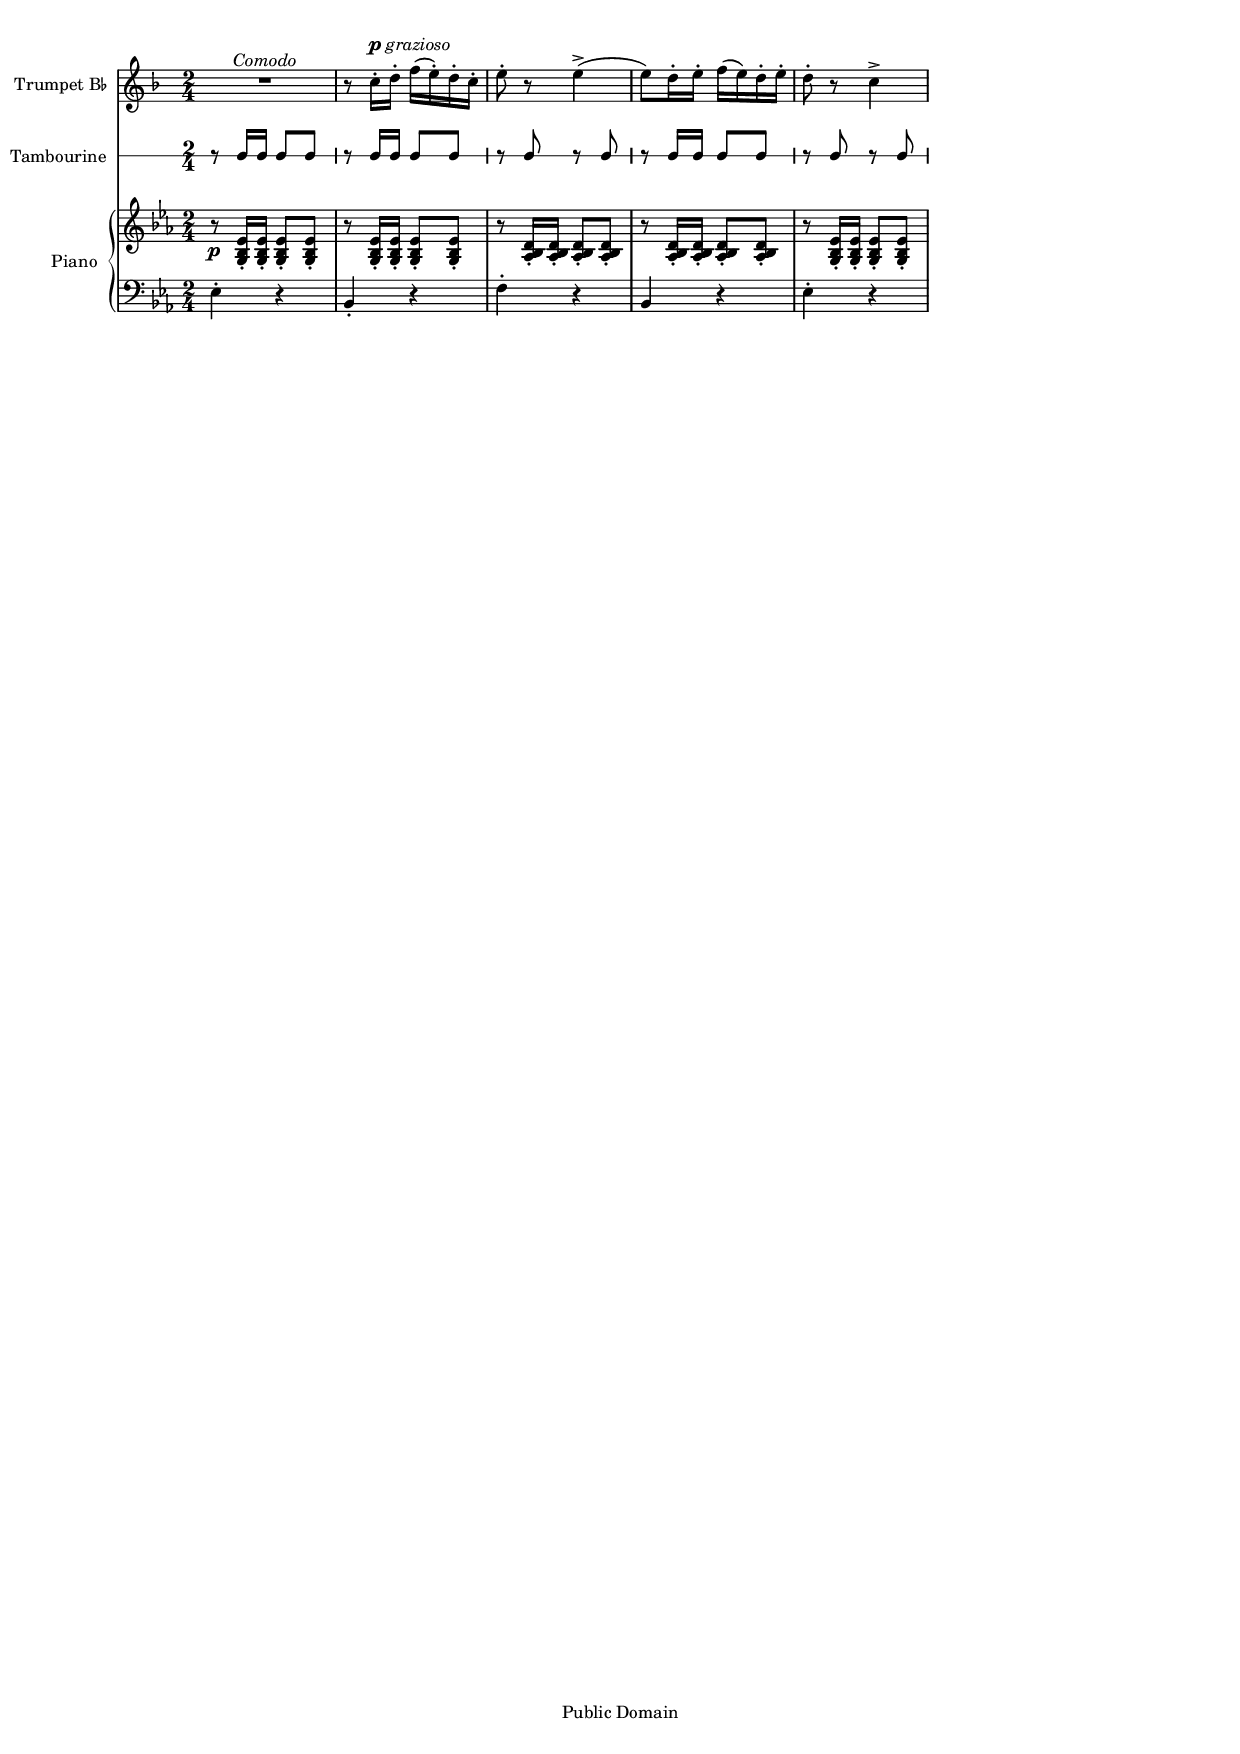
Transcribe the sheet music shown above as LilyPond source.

% Do not edit this file; it is automatically
% generated from Documentation/snippets/new
% This file is in the public domain.
%% Note: this file works from version 2.12.0
\version "2.13.18"
\include "catalan.ly"
#(set-global-staff-size 15)
\paper{
  ragged-right=##t
  line-width=17\cm
  indent=0\cm
}


\header {
  lsrtags = "headwords"
  texidoc = ""
  doctitle = "headword"
} % begin verbatim


\header {
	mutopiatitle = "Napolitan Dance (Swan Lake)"
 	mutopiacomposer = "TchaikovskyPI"
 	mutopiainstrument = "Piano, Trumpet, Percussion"
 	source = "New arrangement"
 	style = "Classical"
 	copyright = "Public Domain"
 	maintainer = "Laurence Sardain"
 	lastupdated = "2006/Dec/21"
%	title = "Le Lac des Cygnes"
%	subtitle = "Danse Napolitaine"
%	composer = "Piotr Ilitch Tchaïkovski"
%	arranger = "arr. Laurence Sardain"
%       footer = "Mutopia-2006/12/22-896"
}

trompette = \relative do'' {
  \clef treble
  \key mib \major
  \time 2/4
  R2^\markup { \italic Comodo } |
  r8 \once \override TextScript #'padding = #2.0
  sib16-.^\markup {\dynamic p \italic grazioso} do-. mib( re)-. do-. sib-. |
  re8-. r8 re4->( |
  re8) do16-. re-. mib( re) do-. re-. |
  do8-. r8 sib4-> |
}

tambourin = \relative do' {
  \time 2/4
  r8 do16 do do8 do |
  r8 do16 do do8 do |
  r8 do r do |
  r8 do16 do do8 do |
  r8 do r do |
}

tambourinMidi = \drummode {
  \time 2/4
  r8 tamb16 tamb tamb8 tamb |
  r8 tamb16 tamb tamb8 tamb |
  r8 tamb r tamb |
  r8 tamb16 tamb tamb8 tamb |
  r8 tamb r tamb |
}

upper = \relative do' {
  \clef treble
  \key mib \major
  \time 2/4
  r8\p <sol sib mib>16-. <sol sib mib>-. <sol sib mib>8-. <sol sib mib>-. |
  r8 <sol sib mib>16-. <sol sib mib>-. <sol sib mib>8-. <sol sib mib>-. |
  r8 <lab sib re>16-. <lab sib re>-. <lab sib re>8-. <lab sib re>-. |
  r8 <lab sib re>16-. <lab sib re>-. <lab sib re>8-. <lab sib re>-. |
  r8 <sol sib mib>16-. <sol sib mib>-. <sol sib mib>8-. <sol sib mib>-. |
}

lower = \relative do {
  \clef bass
  \key mib \major
  \time 2/4
  mib4-. r4 |
  sib-. r |
  fa'-. r |
  sib, r |
  mib4-. r4 |
}


\score {
  <<
    \context Staff = "trumpet" <<
      \set Staff.instrumentName = \markup { "Trumpet" \concat{ B \teeny \raise #0.4 \flat } }
      \transpose sib do'
      \trompette
    >>
    \context RhythmicStaff = "tambourin" <<
      \set Staff.instrumentName = "Tambourine"
      \tambourin
    >>
    \context PianoStaff = "prima" <<
      \set PianoStaff.instrumentName = "Piano  "
      \context Staff = "uppera" \upper
      \context Staff = "lowera" \lower
    >>
  >>
  \layout { }
}
\score {
  <<
    \context Staff = "trumpet" {
      \set Staff.midiInstrument = "trumpet"
      \trompette
    }
    \context DrumStaff = "tambourin" {
      \tambourinMidi
    }
    \context Staff = "piano" <<
      \upper
      \lower
    >>
  >>
  \midi {
    \context {
      \Score
      tempoWholesPerMinute = #(ly:make-moment 72 4)
    }
  }
}

